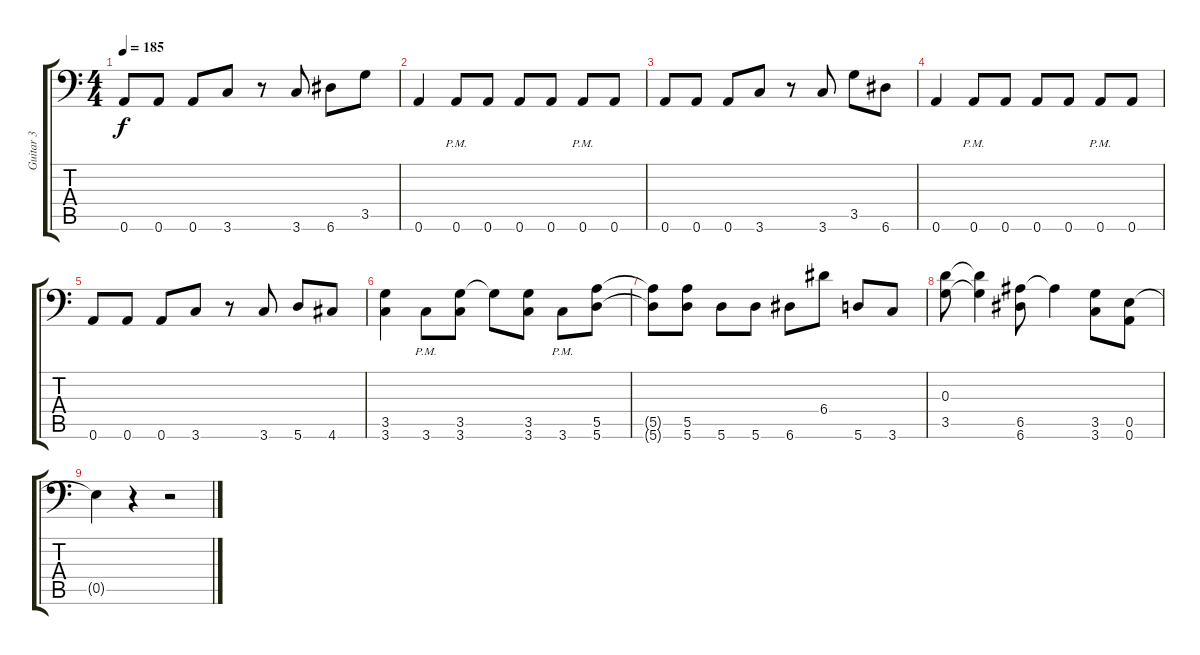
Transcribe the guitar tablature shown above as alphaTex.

\track ("Guitar 3" "Guitar 3") {instrument distortionguitar}
\staff {score tabs}
\tuning (B3 Gb3 D3 A2 E2 A1) {hide}
\ts (4 4)
\tempo 185
\clef f4
\ks c
0.6.8{dy f} 0.6.8 0.6.8 3.6.8 r.8 3.6.8 6.6.8 3.5.8 |
0.6.4 0.6{pm}.8 0.6.8 0.6.8 0.6.8 0.6{pm}.8 0.6.8 |
0.6.8 0.6.8 0.6.8 3.6.8 r.8 3.6.8 3.5.8 6.6.8 |
0.6.4 0.6{pm}.8 0.6.8 0.6.8 0.6.8 0.6{pm}.8 0.6.8 |
0.6.8 0.6.8 0.6.8 3.6.8 r.8 3.6.8 5.6.8 4.6.8 |
(3.5 3.6).4 3.6{pm}.8 (3.5 3.6).8 3.5{t}.8 (3.5 3.6).8 3.6{pm}.8 (5.5 5.6).8 |
(5.5{t} 5.6{t}).8 (5.5 5.6).8 5.6.8 5.6.8 6.6.8 6.4.8 5.6.8 3.6.8 |
(0.3 3.5).8 (0.3{t} 3.5{t}).4 (6.5 6.6).8 6.5{t}.4 (3.5 3.6).8 (0.5 0.6).8 |
0.5{t}.4 r.4 r.2
